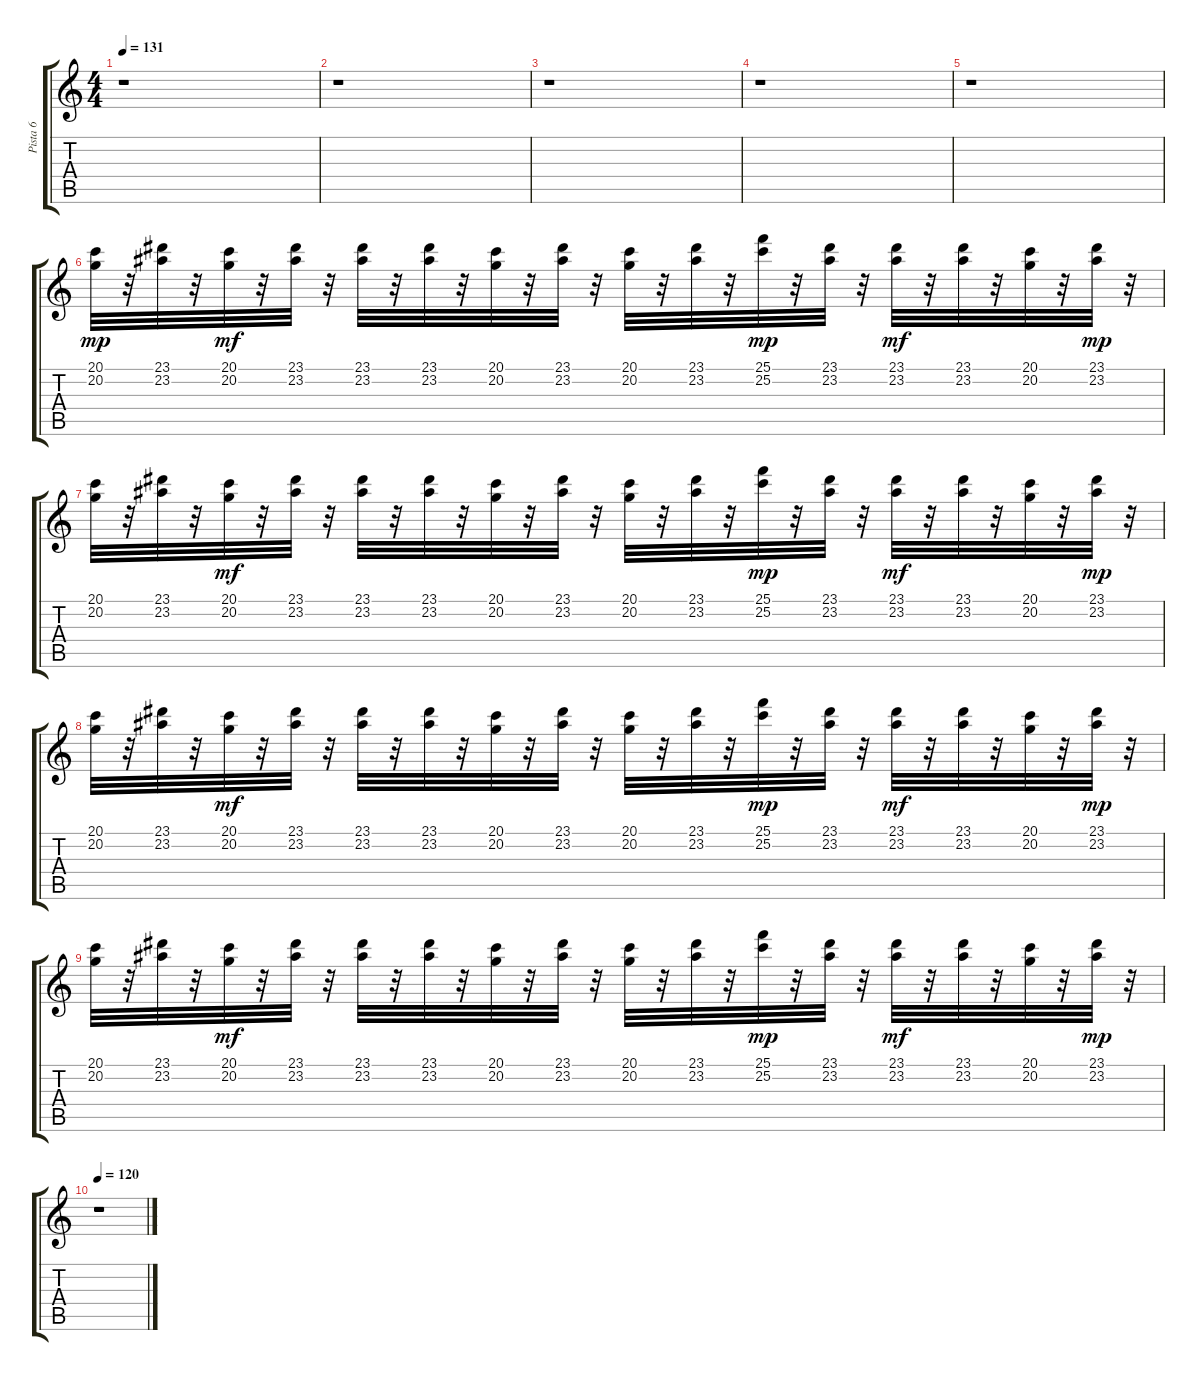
\track ("Pista 6" "Pista 6") {instrument lead1square}
\staff {score tabs}
\tuning (E4 B3 G3 D3 A2 E2) {hide}
\ts (4 4)
\tempo 131
\clef g2
\ks c
r.1{dy mp} |
r.1 |
r.1 |
r.1 |
r.1 |
(20.1 20.2).32 r.32 (23.1 23.2).32 r.32 (20.1 20.2).32{dy mf} r.32 (23.1 23.2).32 r.32 (23.1 23.2).32 r.32 (23.1 23.2).32 r.32 (20.1 20.2).32 r.32 (23.1 23.2).32 r.32 (20.1 20.2).32 r.32 (23.1 23.2).32 r.32 (25.1 25.2).32{dy mp} r.32 (23.1 23.2).32 r.32 (23.1 23.2).32{dy mf} r.32 (23.1 23.2).32 r.32 (20.1 20.2).32 r.32 (23.1 23.2).32{dy mp} r.32 |
(20.1 20.2).32 r.32 (23.1 23.2).32 r.32 (20.1 20.2).32{dy mf} r.32 (23.1 23.2).32 r.32 (23.1 23.2).32 r.32 (23.1 23.2).32 r.32 (20.1 20.2).32 r.32 (23.1 23.2).32 r.32 (20.1 20.2).32 r.32 (23.1 23.2).32 r.32 (25.1 25.2).32{dy mp} r.32 (23.1 23.2).32 r.32 (23.1 23.2).32{dy mf} r.32 (23.1 23.2).32 r.32 (20.1 20.2).32 r.32 (23.1 23.2).32{dy mp} r.32 |
(20.1 20.2).32 r.32 (23.1 23.2).32 r.32 (20.1 20.2).32{dy mf} r.32 (23.1 23.2).32 r.32 (23.1 23.2).32 r.32 (23.1 23.2).32 r.32 (20.1 20.2).32 r.32 (23.1 23.2).32 r.32 (20.1 20.2).32 r.32 (23.1 23.2).32 r.32 (25.1 25.2).32{dy mp} r.32 (23.1 23.2).32 r.32 (23.1 23.2).32{dy mf} r.32 (23.1 23.2).32 r.32 (20.1 20.2).32 r.32 (23.1 23.2).32{dy mp} r.32 |
(20.1 20.2).32 r.32 (23.1 23.2).32 r.32 (20.1 20.2).32{dy mf} r.32 (23.1 23.2).32 r.32 (23.1 23.2).32 r.32 (23.1 23.2).32 r.32 (20.1 20.2).32 r.32 (23.1 23.2).32 r.32 (20.1 20.2).32 r.32 (23.1 23.2).32 r.32 (25.1 25.2).32{dy mp} r.32 (23.1 23.2).32 r.32 (23.1 23.2).32{dy mf} r.32 (23.1 23.2).32 r.32 (20.1 20.2).32 r.32 (23.1 23.2).32{dy mp} r.32 |
\tempo 120
r.1
